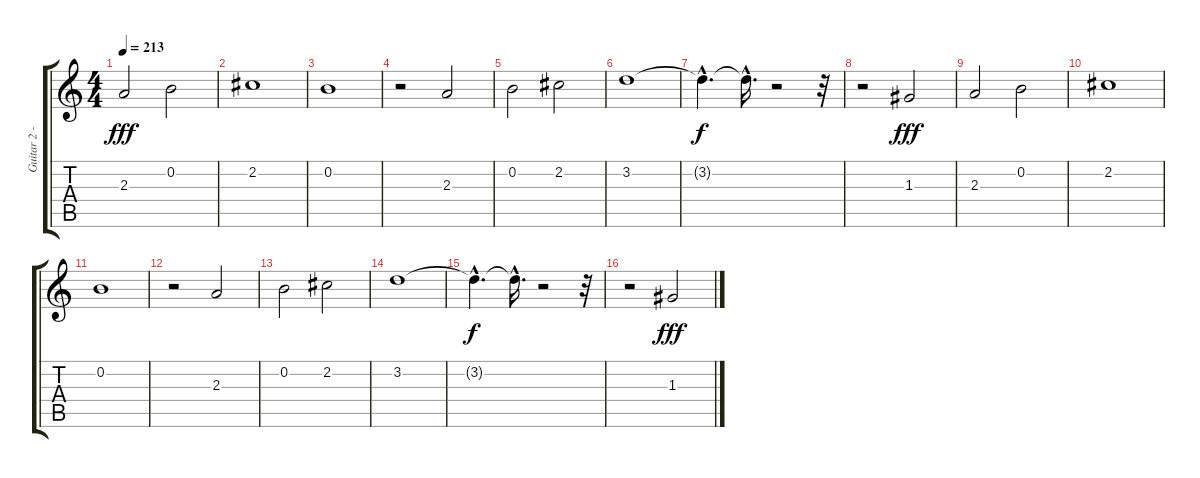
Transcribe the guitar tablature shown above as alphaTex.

\track ("Guitar 2 - Eric Melvin" "Guitar 2 -") {instrument distortionguitar}
\staff {score tabs}
\tuning (E4 B3 G3 D3 A2 E2) {hide}
\ts (4 4)
\tempo 213
\clef g2
\ks c
2.3.2{dy fff volume 16} 0.2.2{volume 16} |
2.2.1{volume 15} |
0.2.1{volume 14} |
r.2 2.3.2{volume 14} |
0.2.2{volume 13} 2.2.2{volume 13} |
3.2.1{volume 13} |
3.2{hac t}.4{d dy f} 3.2{hac t}.16{d} r.2 r.32 |
r.2 1.3.2{dy fff volume 11} |
2.3.2{volume 11} 0.2.2{volume 10} |
2.2.1{volume 10} |
0.2.1{volume 9} |
r.2 2.3.2{volume 8} |
0.2.2{volume 8} 2.2.2{volume 8} |
3.2.1{volume 7} |
3.2{hac t}.4{d dy f} 3.2{hac t}.16{d} r.2 r.32 |
r.2 1.3.2{dy fff volume 6}
